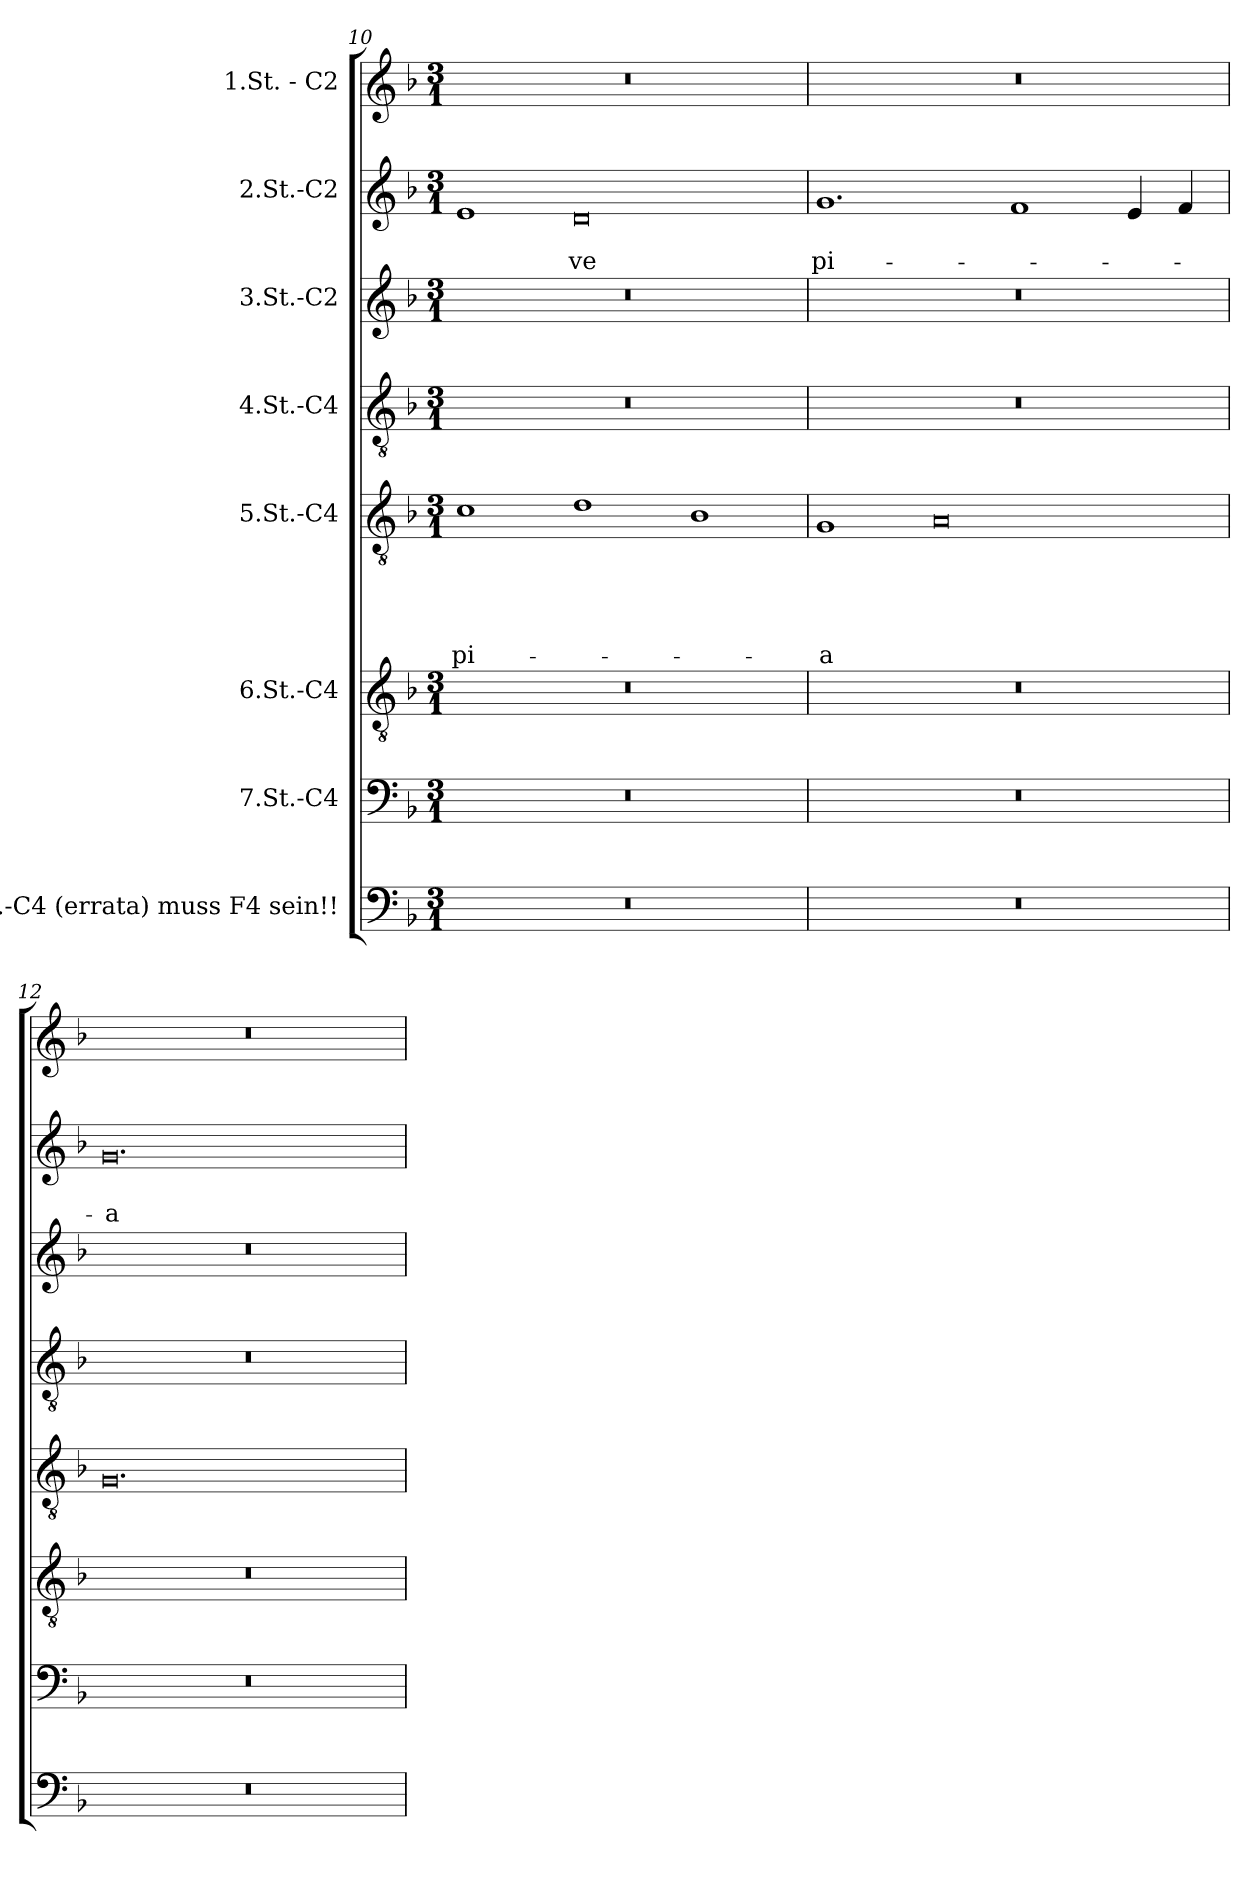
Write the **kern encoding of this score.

**kern	**kern	**kern	**kern	**text	**text	**text	**text	**text	**kern	**kern	**kern	**text	**text	**kern
*part8	*part7	*part6	*part5	*part5	*part5	*part5	*part5	*part5	*part4	*part3	*part2	*part2	*part2	*part1
*staff8	*staff7	*staff6	*staff5	*staff5	*staff5	*staff5	*staff5	*staff5	*staff4	*staff3	*staff2	*staff2	*staff2	*staff1
*I"8.St.-C4 (errata) muss F4 sein!!	*I"7.St.-C4	*I"6.St.-C4	*I"5.St.-C4	*	*	*	*	*	*I"4.St.-C4	*I"3.St.-C2	*I"2.St.-C2	*	*	*I"1.St. - C2
*clefF4	*clefF4	*clefGv2	*clefGv2	*	*	*	*	*	*clefGv2	*clefG2	*clefG2	*	*	*clefG2
*k[b-]	*k[b-]	*k[b-]	*k[b-]	*	*	*	*	*	*k[b-]	*k[b-]	*k[b-]	*	*	*k[b-]
*F:	*F:	*F:	*F:	*	*	*	*	*	*F:	*F:	*F:	*	*	*F:
*M3/1	*M3/1	*M3/1	*M3/1	*	*	*	*	*	*M3/1	*M3/1	*M3/1	*	*	*M3/1
=10	=10	=10	=10	=10	=10	=10	=10	=10	=10	=10	=10	=10	=10	=10
0.r	0.r	0.r	1c	.	.	.	.	pi-	0.r	0.r	1e	.	.	0.r
.	.	.	1d	.	.	.	.	.	.	.	0d	.	-ve	.
.	.	.	1B-	.	.	.	.	.	.	.	.	.	.	.
=11	=11	=11	=11	=11	=11	=11	=11	=11	=11	=11	=11	=11	=11	=11
0.r	0.r	0.r	1G	.	.	.	.	-a	0.r	0.r	1.g	.	pi-	0.r
.	.	.	0A	.	.	.	.	.	.	.	.	.	.	.
.	.	.	.	.	.	.	.	.	.	.	1f	.	.	.
.	.	.	.	.	.	.	.	.	.	.	4e/	.	.	.
.	.	.	.	.	.	.	.	.	.	.	4f/	.	.	.
=12	=12	=12	=12	=12	=12	=12	=12	=12	=12	=12	=12	=12	=12	=12
0.r	0.r	0.r	0.G	.	.	.	.	.	0.r	0.r	0.g	.	-a	0.r
=	=	=	=	=	=	=	=	=	=	=	=	=	=	=
*-	*-	*-	*-	*-	*-	*-	*-	*-	*-	*-	*-	*-	*-	*-
